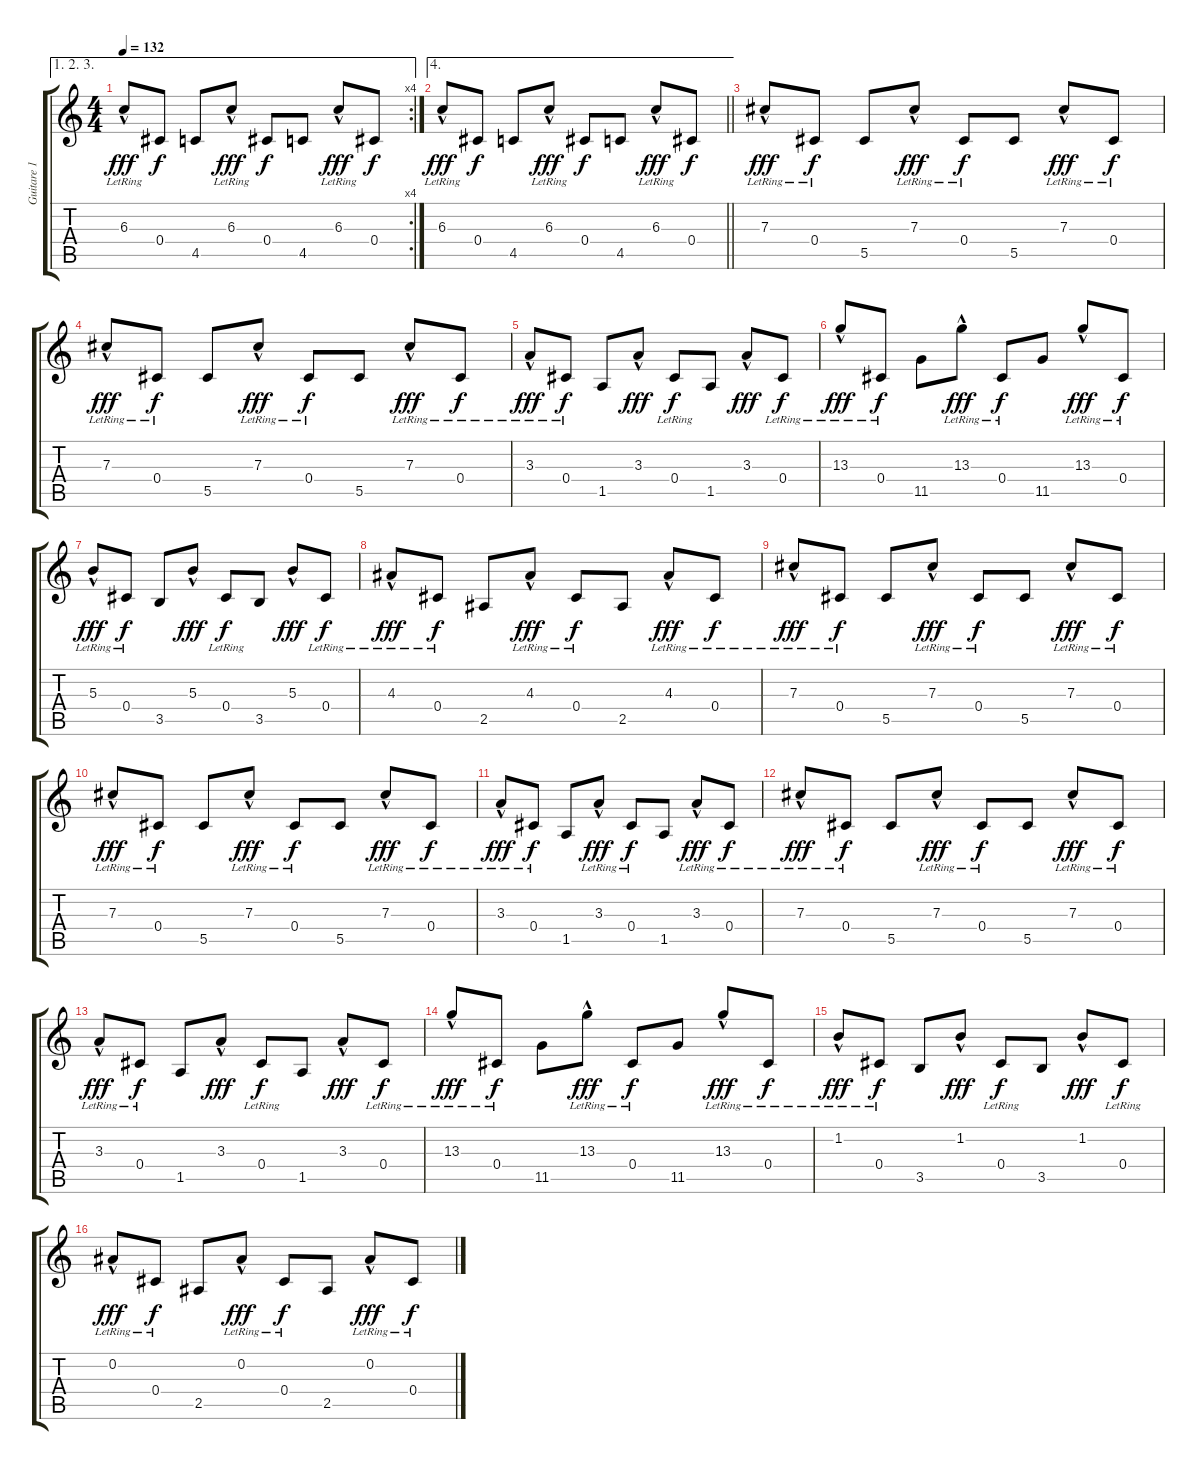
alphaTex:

\track ("Guitare 1" "Guitare 1") {instrument acousticguitarsteel}
\staff {score tabs}
\tuning (Eb4 Bb3 Gb3 Db3 Ab2 Eb2) {hide}
\ae (1 2 3)
\rc 4
\ts (4 4)
\tempo 132
\clef g2
\ks c
6.3{hac lr}.8{dy fff} 0.4.8{dy f} 4.5.8 6.3{hac lr}.8{dy fff} 0.4.8{dy f} 4.5.8 6.3{hac lr}.8{dy fff} 0.4.8{dy f} |
\ae 4
\barLineRight lightlight
6.3{hac lr}.8{dy fff} 0.4.8{dy f} 4.5.8 6.3{hac lr}.8{dy fff} 0.4.8{dy f} 4.5.8 6.3{hac lr}.8{dy fff} 0.4.8{dy f} |
7.3{hac lr}.8{dy fff} 0.4{lr}.8{dy f} 5.5.8 7.3{hac lr}.8{dy fff} 0.4{lr}.8{dy f} 5.5.8 7.3{hac lr}.8{dy fff} 0.4{lr}.8{dy f} |
7.3{hac lr}.8{dy fff} 0.4{lr}.8{dy f} 5.5.8 7.3{hac lr}.8{dy fff} 0.4{lr}.8{dy f} 5.5.8 7.3{hac lr}.8{dy fff} 0.4{lr}.8{dy f} |
3.3{hac lr}.8{dy fff} 0.4{lr}.8{dy f} 1.5.8 3.3{hac}.8{dy fff} 0.4{lr}.8{dy f} 1.5.8 3.3{hac}.8{dy fff} 0.4{lr}.8{dy f} |
13.3{hac lr}.8{dy fff} 0.4{lr}.8{dy f} 11.5.8 13.3{hac lr}.8{dy fff} 0.4{lr}.8{dy f} 11.5.8 13.3{hac lr}.8{dy fff} 0.4{lr}.8{dy f} |
5.3{hac lr}.8{dy fff} 0.4{lr}.8{dy f} 3.5.8 5.3{hac}.8{dy fff} 0.4{lr}.8{dy f} 3.5.8 5.3{hac}.8{dy fff} 0.4{lr}.8{dy f} |
4.3{hac lr}.8{dy fff} 0.4{lr}.8{dy f} 2.5.8 4.3{hac lr}.8{dy fff} 0.4{lr}.8{dy f} 2.5.8 4.3{hac lr}.8{dy fff} 0.4{lr}.8{dy f} |
7.3{hac lr}.8{dy fff} 0.4{lr}.8{dy f} 5.5.8 7.3{hac lr}.8{dy fff} 0.4{lr}.8{dy f} 5.5.8 7.3{hac lr}.8{dy fff} 0.4{lr}.8{dy f} |
7.3{hac lr}.8{dy fff} 0.4{lr}.8{dy f} 5.5.8 7.3{hac lr}.8{dy fff} 0.4{lr}.8{dy f} 5.5.8 7.3{hac lr}.8{dy fff} 0.4{lr}.8{dy f} |
3.3{hac lr}.8{dy fff} 0.4{lr}.8{dy f} 1.5.8 3.3{hac lr}.8{dy fff} 0.4{lr}.8{dy f} 1.5.8 3.3{hac lr}.8{dy fff} 0.4{lr}.8{dy f} |
7.3{hac lr}.8{dy fff} 0.4{lr}.8{dy f} 5.5.8 7.3{hac lr}.8{dy fff} 0.4{lr}.8{dy f} 5.5.8 7.3{hac lr}.8{dy fff} 0.4{lr}.8{dy f} |
3.3{hac lr}.8{dy fff} 0.4{lr}.8{dy f} 1.5.8 3.3{hac}.8{dy fff} 0.4{lr}.8{dy f} 1.5.8 3.3{hac}.8{dy fff} 0.4{lr}.8{dy f} |
13.3{hac lr}.8{dy fff} 0.4{lr}.8{dy f} 11.5.8 13.3{hac lr}.8{dy fff} 0.4{lr}.8{dy f} 11.5.8 13.3{hac lr}.8{dy fff} 0.4{lr}.8{dy f} |
1.2{hac lr}.8{dy fff} 0.4{lr}.8{dy f} 3.5.8 1.2{hac}.8{dy fff} 0.4{lr}.8{dy f} 3.5.8 1.2{hac}.8{dy fff} 0.4{lr}.8{dy f} |
0.2{hac lr}.8{dy fff} 0.4{lr}.8{dy f} 2.5.8 0.2{hac lr}.8{dy fff} 0.4{lr}.8{dy f} 2.5.8 0.2{hac lr}.8{dy fff} 0.4{lr}.8{dy f}
